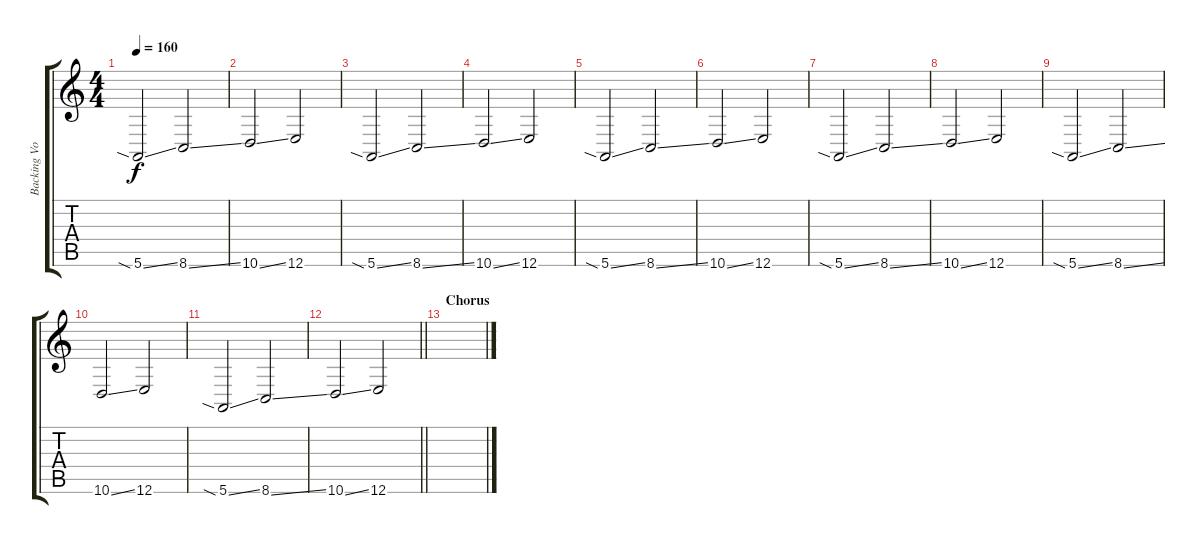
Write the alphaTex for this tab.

\track ("Backing Vocals" "Backing Vo") {instrument lead6voice}
\staff {score tabs}
\tuning (E4 B3 G3 D3 A2 E2) {hide}
\ts (4 4)
\tempo 160
\clef g2
\ks c
5.6{sia ss}.2{dy f} 8.6{ss}.2 |
10.6{ss}.2 12.6.2 |
5.6{sia ss}.2 8.6{ss}.2 |
10.6{ss}.2 12.6.2 |
5.6{sia ss}.2 8.6{ss}.2 |
10.6{ss}.2 12.6.2 |
5.6{sia ss}.2 8.6{ss}.2 |
10.6{ss}.2 12.6.2 |
5.6{sia ss}.2 8.6{ss}.2 |
10.6{ss}.2 12.6.2 |
5.6{sia ss}.2 8.6{ss}.2 |
\barLineRight lightlight
10.6{ss}.2 12.6.2 |
\section ("" "Chorus")
